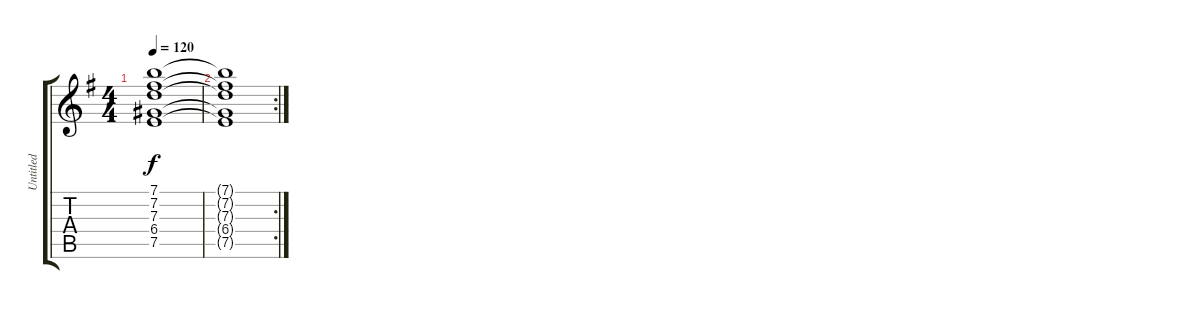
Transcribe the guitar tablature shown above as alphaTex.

\track ("Untitled" "Untitled") {instrument electricguitarjazz}
\staff {score tabs}
\tuning (E4 B3 G3 D3 A2 E2) {hide}
\ts (4 4)
\tempo 120
\clef g2
\ks g
(7.1 7.2 7.3 6.4 7.5).1{dy f} |
\rc 2
(7.1{t} 7.2{t} 7.3{t} 6.4{t} 7.5{t}).1
